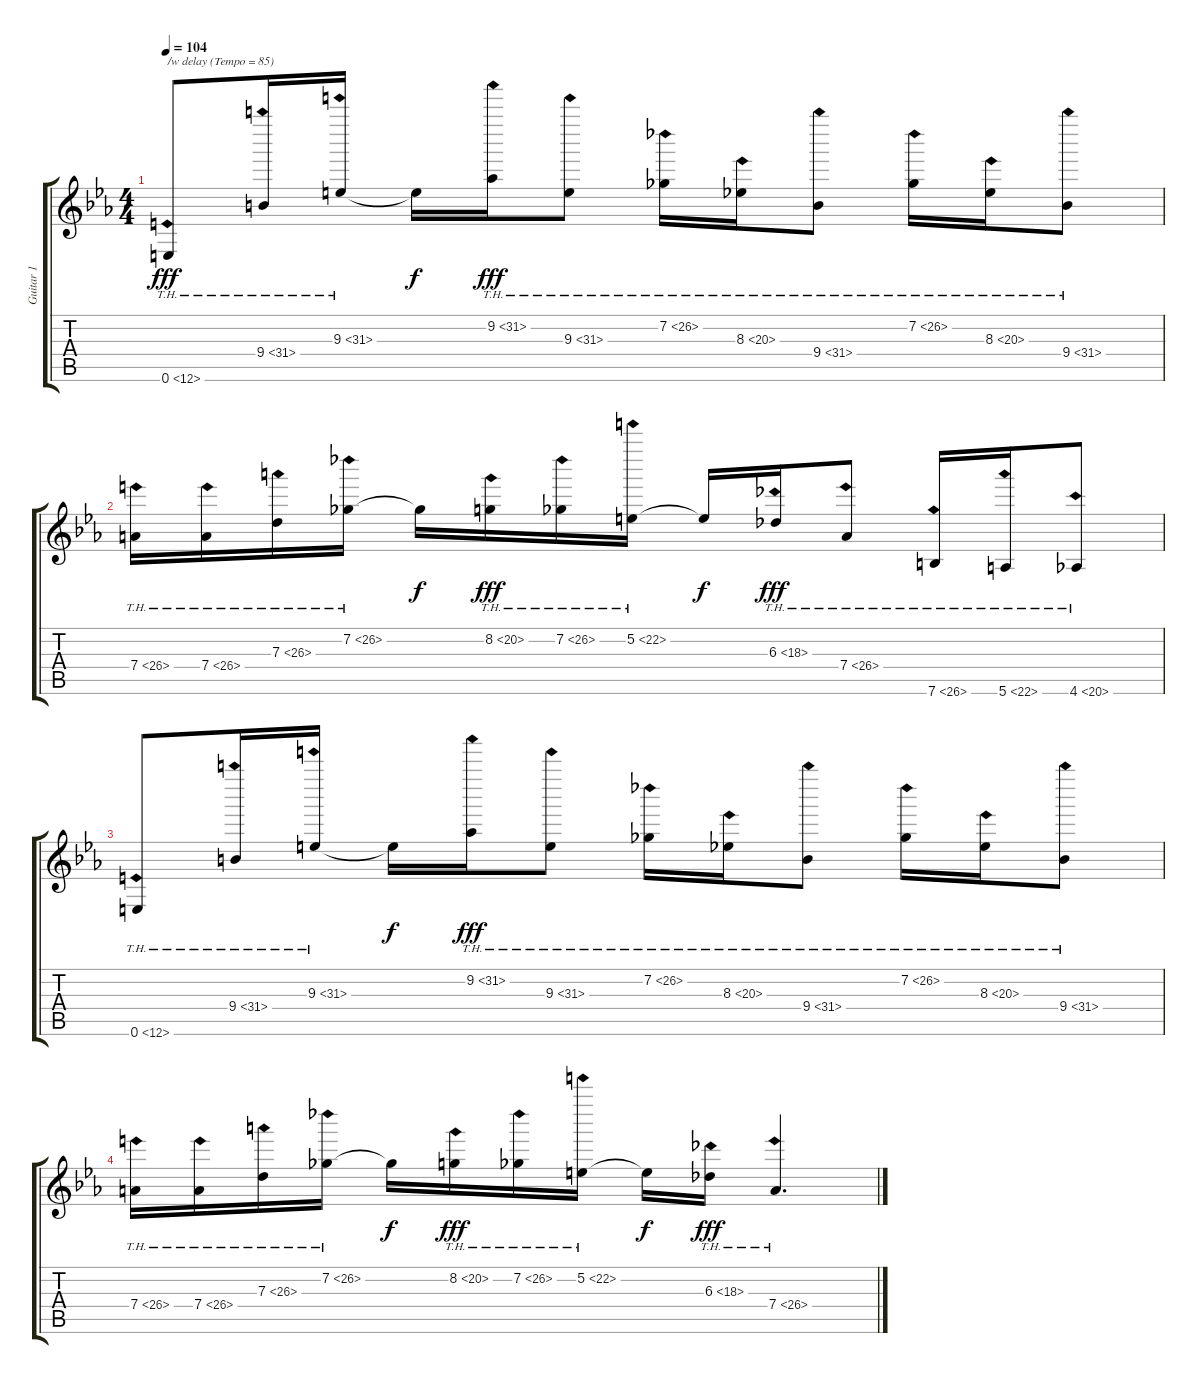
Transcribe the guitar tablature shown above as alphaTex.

\track ("Guitar 1" "Guitar 1") {instrument electricguitarclean}
\staff {score tabs}
\tuning (E4 B3 G3 D3 A2 E2) {hide}
\ts (4 4)
\tempo 104
\tempo 85
\tempo 104
\clef g2
\ks eb
0.6{th 12}.8{txt "/w delay (Tempo = 85)" dy fff instrument electricguitarclean} 9.4{th 22}.16 9.3{th 22}.16 9.3{t}.16{dy f} 9.2{th 22}.16{dy fff} 9.3{th 22}.8 7.2{th 19}.16 8.3{th 12}.16 9.4{th 22}.8 7.2{th 19}.16 8.3{th 12}.16 9.4{th 22}.8 |
7.4{th 19}.16 7.4{th 19}.16 7.3{th 19}.16 7.2{th 19}.16 7.2{t}.16{dy f} 8.2{th 12}.16{dy fff} 7.2{th 19}.16 5.2{th 17}.16 5.2{t}.16{dy f} 6.3{th 12}.16{dy fff} 7.4{th 19}.8 7.6{th 19}.16 5.6{th 17}.16 4.6{th 16}.8 |
0.6{th 12}.8 9.4{th 22}.16 9.3{th 22}.16 9.3{t}.16{dy f} 9.2{th 22}.16{dy fff} 9.3{th 22}.8 7.2{th 19}.16 8.3{th 12}.16 9.4{th 22}.8 7.2{th 19}.16 8.3{th 12}.16 9.4{th 22}.8 |
7.4{th 19}.16 7.4{th 19}.16 7.3{th 19}.16 7.2{th 19}.16 7.2{t}.16{dy f} 8.2{th 12}.16{dy fff} 7.2{th 19}.16 5.2{th 17}.16 5.2{t}.16{dy f} 6.3{th 12}.16{dy fff} 7.4{th 19}.4{d}
